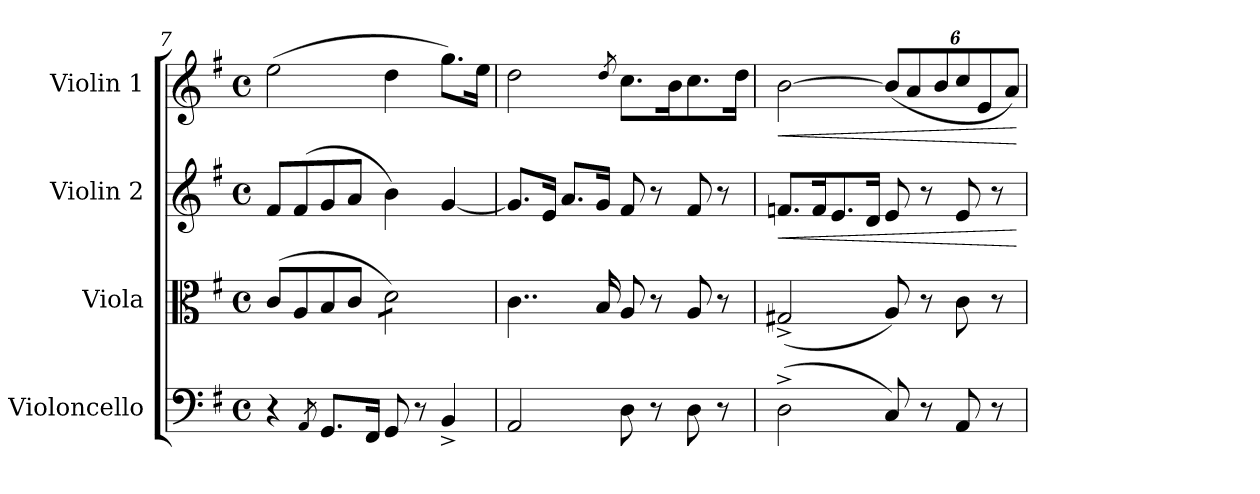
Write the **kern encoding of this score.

**kern	**kern	**kern	**dynam	**kern	**dynam
*part4	*part3	*part2	*part2	*part1	*part1
*staff4	*staff3	*staff2	*staff2	*staff1	*staff1
*I"Violoncello	*I"Viola	*I"Violin 2	*	*I"Violin 1	*
*I'Vc	*I'Vla	*I'Vln	*	*I'Vln	*
*clefF4	*clefC3	*clefG2	*	*clefG2	*
*k[f#]	*k[f#]	*k[f#]	*	*k[f#]	*
*M4/4	*M4/4	*M4/4	*	*M4/4	*
*met(c)	*met(c)	*met(c)	*	*met(c)	*
=7	=7	=7	=7	=7	=7
4r	(<8c/L	8f#/L	.	(2ee\	.
.	8A/	(<8f#/	.	.	.
8qAA/	.	.	.	.	.
8.GG/L	8B/	8g/	.	.	.
.	8c/J	8a/J	.	.	.
16FF#/Jk	.	.	.	.	.
*	*tremolo	*	*	*	*
8GG/	8d\)L	4b\)	.	4dd\	.
8r	8d\)	.	.	.	.
4BB^/	8d\)	[<4g/	.	8.gg\L)	.
.	8d\)J	.	.	.	.
*	*Xtremolo	*	*	*	*
.	.	.	.	16ee\Jk	.
=8	=8	=8	=8	=8	=8
2AA/	4..c\	8.g/L]	.	2dd\	.
.	.	16e/Jk	.	.	.
.	.	8.a/L	.	.	.
.	16B/	16g/Jk	.	.	.
.	.	.	.	8qdd/	.
8D\	8A/	8f#/	.	8.cc\L	.
8r	8r	8r	.	.	.
.	.	.	.	16b\K	.
8D\	8A/	8f#/	.	8.cc\	.
8r	8r	8r	.	.	.
.	.	.	.	16dd\Jk	.
!!LO:LB:g=z
=9	=9	=9	=9	=9	=9
!	!	!	!LO:HP:b	!	!LO:HP:b
(2D^\	(<2G#X^/	8.fn/L	<	[2b\	<
.	.	16f/K	.	.	.
.	.	8.e/	.	.	.
.	.	16d/Jk	.	.	.
8C/)	8A/)	8e/	.	(12b/L]	.
.	.	.	.	12a/	.
8r	8r	8r	.	.	.
.	.	.	.	12b/	.
8AA/	8c\	8e/	.	12cc/	.
.	.	.	.	12e/	.
8r	8r	8r	.	.	.
.	.	.	.	12a/J)	.
.	.	.	[	.	[
=	=	=	=	=	=
*-	*-	*-	*-	*-	*-
